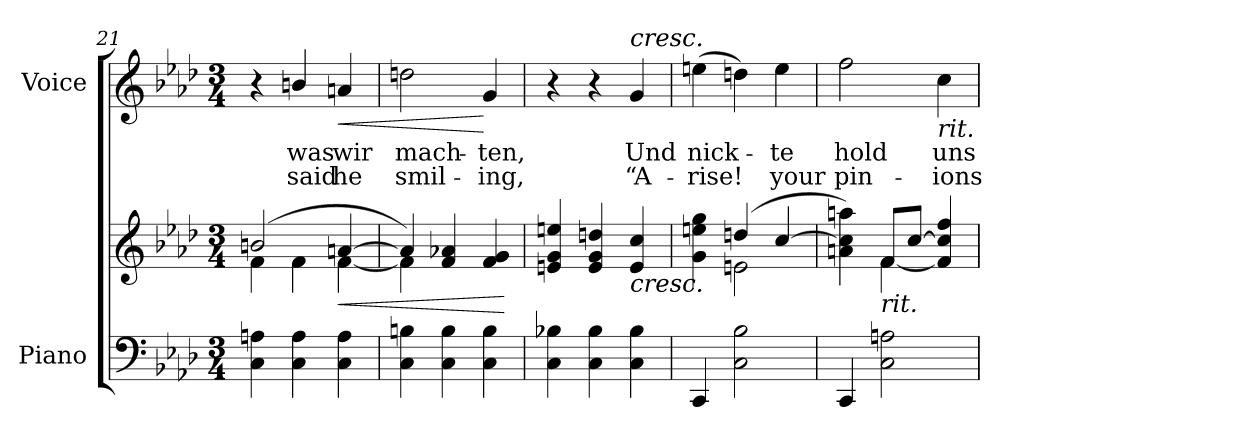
**kern	**kern	**dynam	**kern	**text	**text	**dynam
*part2	*part2	*part2	*part1	*part1	*part1	*part1
*staff3	*staff2	*staff2/3	*staff1	*staff1	*staff1	*staff1
*I"Piano	*	*	*I"Voice	*	*	*
*I'Pno	*	*	*	*	*	*
!!LO:PB:g=z
*clefF4	*clefG2	*	*clefG2	*	*	*
*k[b-e-a-d-]	*k[b-e-a-d-]	*	*k[b-e-a-d-]	*	*	*
*M3/4	*M3/4	*	*M3/4	*	*	*
=21	=21	=21	=21	=21	=21	=21
*	*^	*	*	*	*	*
4C\ 4An\	(2bn/	4f\	.	4r	.	.	.
!	!	!	!	!	!LO:LY:b	!LO:LY:b	!
4C\ 4A\	.	4f\	.	4bn/	was	said	.
!	!	!	!LO:HP:b	!	!LO:LY:b	!LO:LY:b	!LO:HP:b
4C\ 4A\	[4an/	[4f\	<	4an/	wir	he	<
=22	=22	=22	=22	=22	=22	=22	=22
!	!	!	!	!	!LO:LY:b	!LO:LY:b	!
4C\ 4Bn\	4a/])	4f\]	.	2ddn\	mach-	smil-	.
4C\ 4B\	4f/ 4a-X/	2ryy	.	.	.	.	.
!	!	!	!	!	!LO:LY:b	!LO:LY:b	!
4C\ 4B\	4f/ 4g/	.	.	4g/	-ten,	-ing,	[
*	*v	*v	*	*	*	*	*
.	.	[	.	.	.	.
=23	=23	=23	=23	=23	=23	=23
4C\ 4B-X\	4en/ 4g/ 4een/	.	4r	.	.	.
4C\ 4B-\	4e/ 4g/ 4ddn/	.	4r	.	.	.
!	!	!	!LO:TX:a:i:t=cresc.	!	!	!
!	!LO:TX:b:i:t=cresc.	!	!	!	!	!
!	!	!	!	!LO:LY:b	!LO:LY:b	!
4C\ 4B-\	4e/ 4cc/	.	4g/	Und	“A-	.
=24	=24	=24	=24	=24	=24	=24
*	*^	*	*	*	*	*
!	!	!	!	!	!LO:LY:b	!LO:LY:b	!
4CC/	4g\ 4een\ 4gg\	4ryy	.	(4een\	nick-	-rise!	.
2C\ 2B-\	(4ddn/	2en\	.	4ddn\)	.	.	.
!	!	!	!	!	!LO:LY:b	!LO:LY:b	!
.	[4cc/	.	.	4ee\	-te	your	.
=25	=25	=25	=25	=25	=25	=25	=25
!	!	!	!	!	!LO:LY:b	!LO:LY:b	!
*	*	*	*	*^	*	*	*
4CC/	4an\ 4cc\] 4aan\)	4ryy	.	2ff\	4ryy	hold	pin-	.
!	!LO:TX:b:i:t=rit.	!	!	!	!	!	!	!
2C\ 2An\	8f/L	[4f\	.	.	4ryy	.	.	.
.	[<8cc/J	.	.	.	.	.	.	.
!	!	!	!	!LO:TX:b:i:t=rit.	!	!	!	!
!	!	!	!	!	!	!LO:LY:b	!LO:LY:b	!
.	4f/] 4cc/] 4ff/	4ryy	.	4cc\	4ryy	uns	-ions	.
*	*v	*v	*	*	*	*	*	*
*	*	*	*v	*v	*	*	*
=	=	=	=	=	=	=
*-	*-	*-	*-	*-	*-	*-
